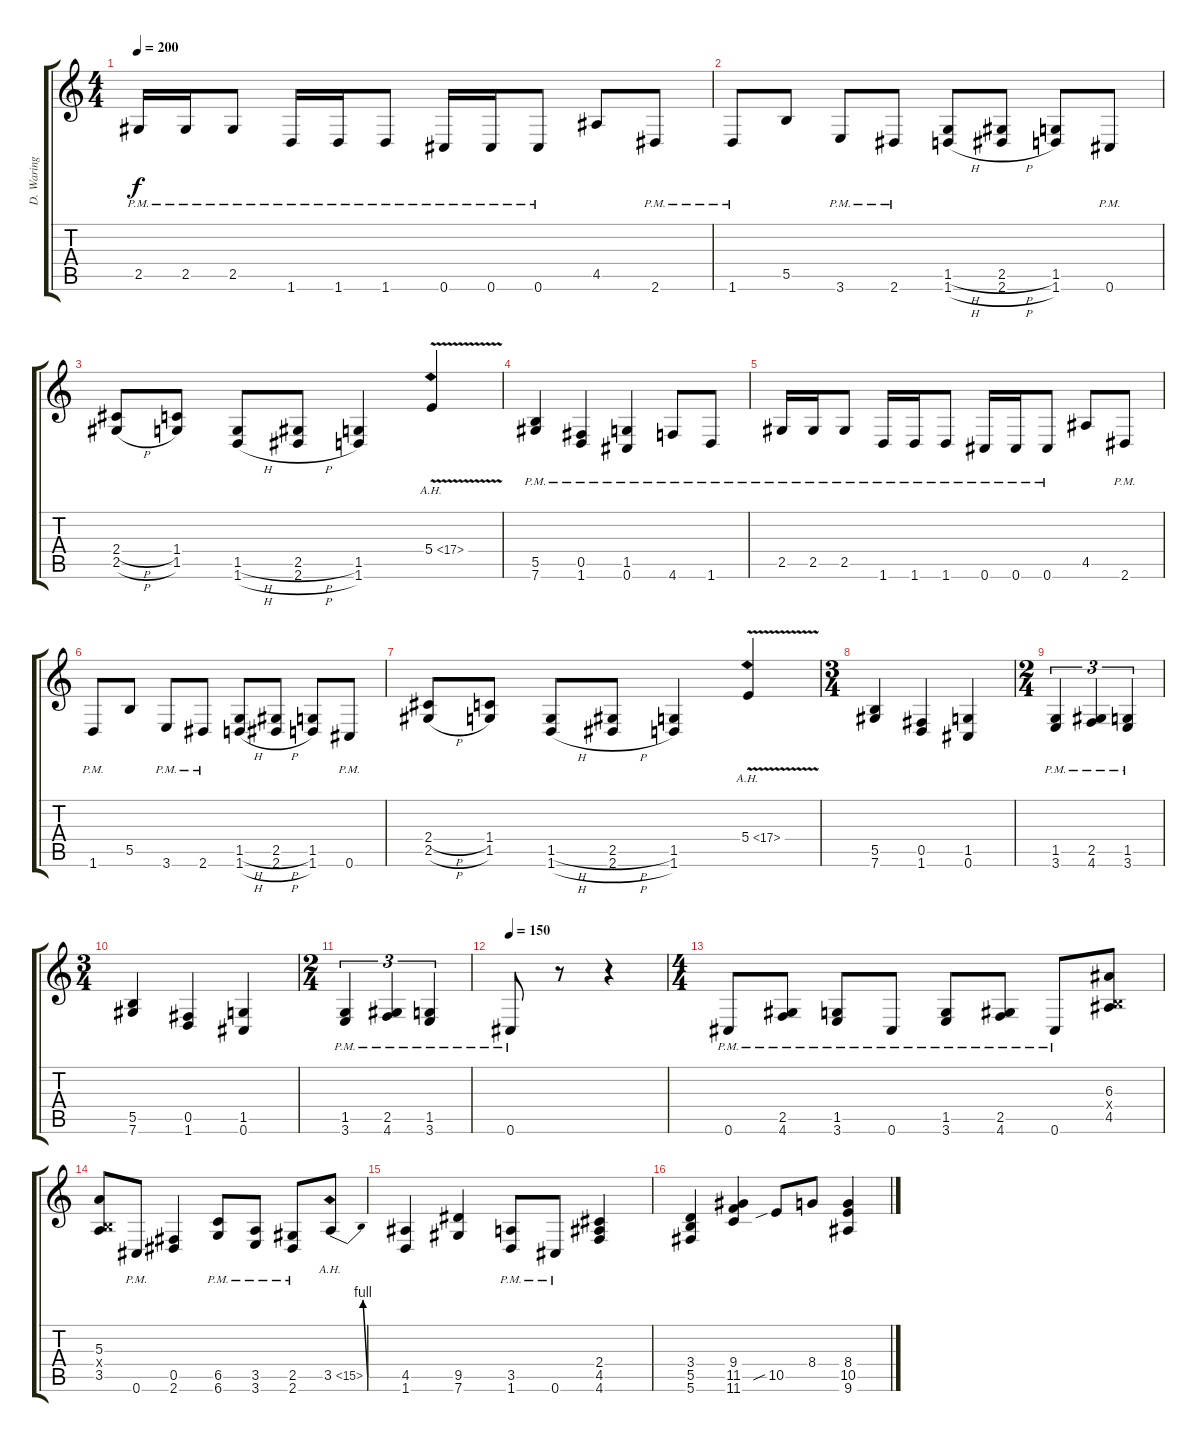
\track ("D. Waring Gtr." "D. Waring ") {instrument distortionguitar}
\staff {score tabs}
\tuning (Db4 Ab3 E3 B2 Gb2 Db2) {hide}
\ts (4 4)
\tempo 200
\clef g2
\ks c
2.5{pm}.16{dy f} 2.5{pm}.16 2.5{pm}.8 1.6{pm}.16 1.6{pm}.16 1.6{pm}.8 0.6{pm}.16 0.6{pm}.16 0.6{pm}.8 4.5.8 2.6{pm}.8 |
1.6{pm}.8 5.5.8 3.6{pm}.8 2.6{pm}.8 (1.5{h} 1.6{h}).8 (2.5{h} 2.6{h}).8 (1.5 1.6).8 0.6{pm}.8 |
(2.4{h} 2.5{h}).8 (1.4 1.5).8 (1.5{h} 1.6{h}).8 (2.5{h} 2.6{h}).8 (1.5 1.6).4 5.4{ah 12 v}.4 |
(5.5{pm} 7.6{pm}).4 (0.5{pm} 1.6{pm}).4 (1.5{pm} 0.6{pm}).4 4.6{pm}.8 1.6{pm}.8 |
2.5{pm}.16 2.5{pm}.16 2.5{pm}.8 1.6{pm}.16 1.6{pm}.16 1.6{pm}.8 0.6{pm}.16 0.6{pm}.16 0.6{pm}.8 4.5.8 2.6{pm}.8 |
1.6{pm}.8 5.5.8 3.6{pm}.8 2.6{pm}.8 (1.5{h} 1.6{h}).8 (2.5{h} 2.6{h}).8 (1.5 1.6).8 0.6{pm}.8 |
(2.4{h} 2.5{h}).8 (1.4 1.5).8 (1.5{h} 1.6{h}).8 (2.5{h} 2.6{h}).8 (1.5 1.6).4 5.4{ah 12 v}.4 |
\ts (3 4)
(5.5 7.6).4 (0.5 1.6).4 (1.5 0.6).4 |
\ts (2 4)
(1.5{pm} 3.6{pm}).4{tu (3 2)} (2.5{pm} 4.6{pm}).4{tu (3 2)} (1.5{pm} 3.6{pm}).4{tu (3 2)} |
\ts (3 4)
(5.5 7.6).4 (0.5 1.6).4 (1.5 0.6).4 |
\ts (2 4)
(1.5{pm} 3.6{pm}).4{tu (3 2)} (2.5{pm} 4.6{pm}).4{tu (3 2)} (1.5{pm} 3.6{pm}).4{tu (3 2)} |
\tempo 150
0.6{pm}.8 r.8 r.4 |
\ts (4 4)
0.6{pm}.8 (2.5{pm} 4.6{pm}).8 (1.5{pm} 3.6{pm}).8 0.6{pm}.8 (1.5{pm} 3.6{pm}).8 (2.5{pm} 4.6{pm}).8 0.6{pm}.8 (6.3 0.4{x} 4.5).8 |
(5.3 0.4{x} 3.5).8 0.6{pm}.8 (0.5 2.6).4 (6.5{pm} 6.6{pm}).8 (3.5{pm} 3.6{pm}).8 (2.5{pm} 2.6{pm}).8 3.5{be (bend 0 0 60 4) ah 12}.8 |
(4.5 1.6).4 (9.5 7.6).4 (3.5{pm} 1.6{pm}).8 0.6{pm}.8 (2.4 4.5 4.6).4 |
(3.4 5.5 5.6).4 (9.4 11.5 11.6).4 10.5{sib}.8 8.4.8 (8.4 10.5 9.6).4
